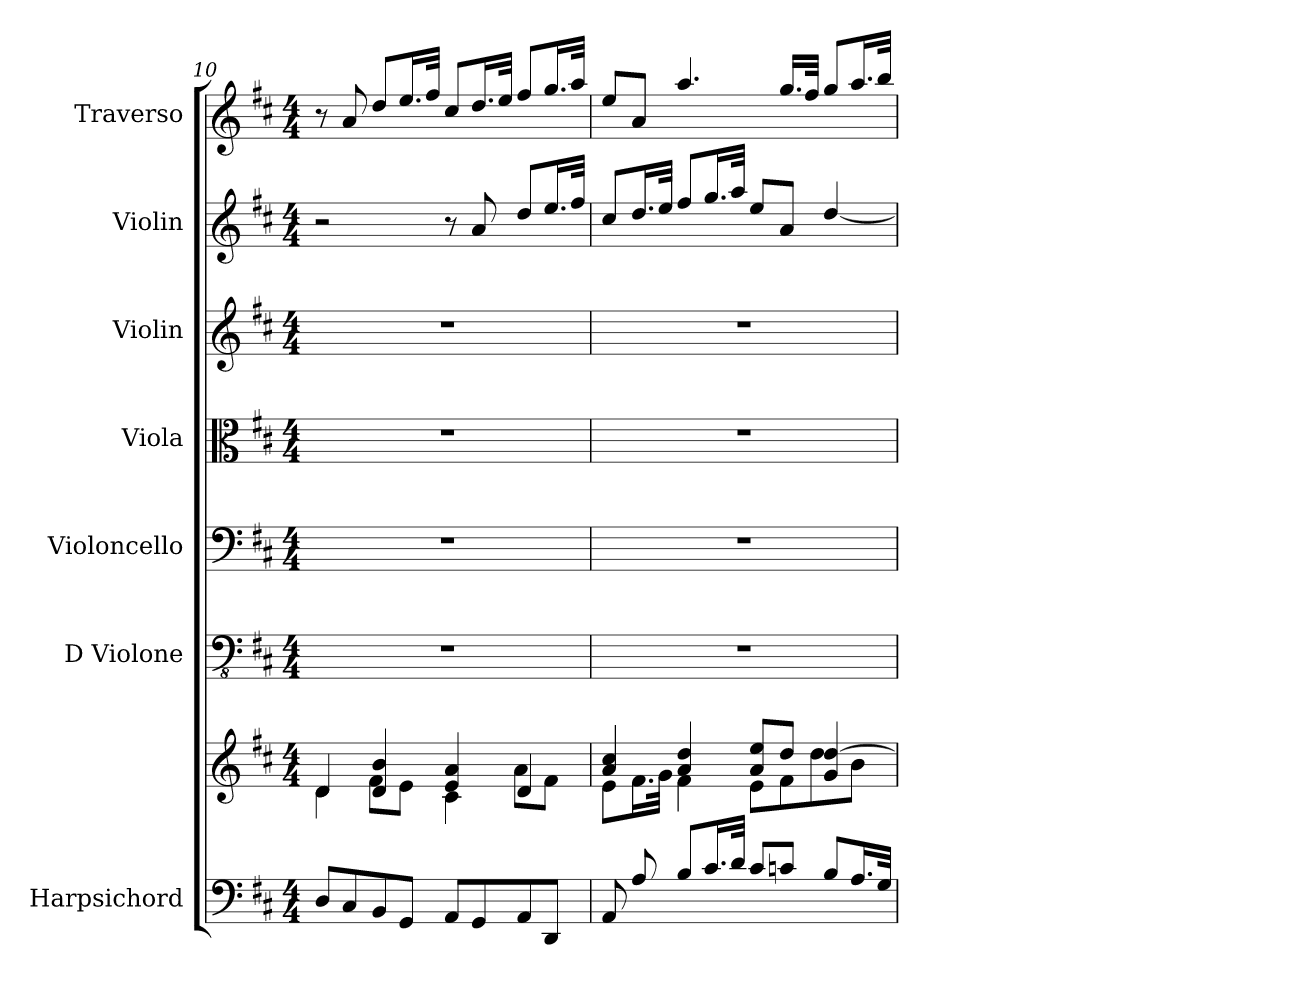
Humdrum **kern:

**kern	**kern	**kern	**kern	**kern	**kern	**kern	**kern
*part7	*part7	*part6	*part5	*part4	*part3	*part2	*part1
*staff8	*staff7	*staff6	*staff5	*staff4	*staff3	*staff2	*staff1
*I"Harpsichord	*	*I"D Violone	*I"Violoncello	*I"Viola	*I"Violin	*I"Violin	*I"Traverso
*I'Hch.	*	*I'D Vne.	*I'Vc.	*I'Vla.	*I'Vln.	*I'Vln.	*I'Trv.
*clefF4	*clefG2	*clefFv4	*clefF4	*clefC3	*clefG2	*clefG2	*clefG2
*	*	*ITrd7c12	*	*	*	*	*
*k[f#c#]	*k[f#c#]	*k[f#c#]	*k[f#c#]	*k[f#c#]	*k[f#c#]	*k[f#c#]	*k[f#c#]
*M4/4	*M4/4	*M4/4	*M4/4	*M4/4	*M4/4	*M4/4	*M4/4
=10	=10	=10	=10	=10	=10	=10	=10
*	*^	*	*	*	*	*	*
8D/L	4d/	4d\	1r	1r	1r	1r	2r	8r
8C#/	.	.	.	.	.	.	.	8a/
8BB/	4d/ 4b/	8f#\L	.	.	.	.	.	8dd/L
8GG/J	.	8e\J	.	.	.	.	.	16.ee/L
.	.	.	.	.	.	.	.	32ff#/JJk
8AA/L	4e/ 4a/	4c#\	.	.	.	.	8r	8cc#/L
8GG/	.	.	.	.	.	.	8a/	16.dd/L
.	.	.	.	.	.	.	.	32ee/JJk
8AA/	4d/	8a\L	.	.	.	.	8dd/L	8ff#/L
8DD/J	.	8f#\J	.	.	.	.	16.ee/L	16.gg/L
.	.	.	.	.	.	.	32ff#/JJk	32aa/JJk
!!LO:PB:g=z
=11	=11	=11	=11	=11	=11	=11	=11	=11
8AA/	4a/ 4cc#/	8e\L	1r	1r	1r	1r	8cc#/L	8ee/L
8A/	.	16.f#\L	.	.	.	.	16.dd/L	8a/J
.	.	32g\JJk	.	.	.	.	32ee/JJk	.
8B/L	4a/ 4dd/	4f#\	.	.	.	.	8ff#/L	4.aa/
16.c#/L	.	.	.	.	.	.	16.gg/L	.
32d/JJk	.	.	.	.	.	.	32aa/JJk	.
8c#/L	8a/ 8ee/L	8e\L	.	.	.	.	8ee/L	.
8cn/J	8dd/J	8f#\	.	.	.	.	8a/J	16.gg/LL
.	.	.	.	.	.	.	.	32ff#/JJk
8B/L	4g/ [4dd/	8dd\	.	.	.	.	[4dd/	8gg/L
16.A/L	.	8b\J	.	.	.	.	.	16.aa/L
32G/JJk	.	.	.	.	.	.	.	32bb/JJk
*	*v	*v	*	*	*	*	*	*
=	=	=	=	=	=	=	=
*-	*-	*-	*-	*-	*-	*-	*-
